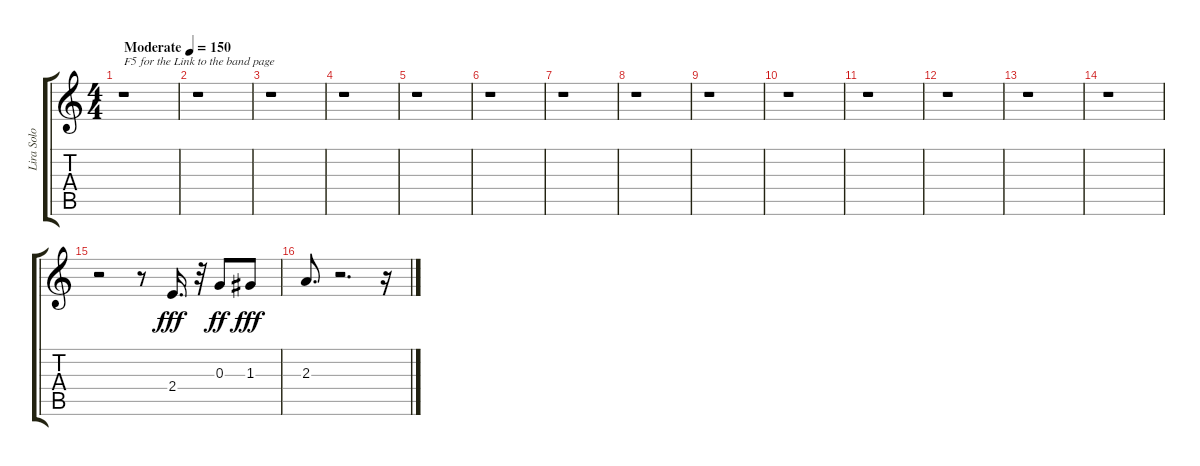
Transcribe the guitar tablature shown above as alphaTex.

\track ("Lira Solo" "Lira Solo") {instrument electricguitarmuted}
\staff {score tabs}
\tuning (E4 B3 G3 D3 A2 E2) {hide}
\ts (4 4)
\tempo (150 "Moderate")
\clef g2
\ks c
r.1{txt "F5 for the Link to the band page" dy fff instrument electricguitarmuted} |
r.1 |
r.1 |
r.1 |
r.1 |
r.1 |
r.1 |
r.1 |
r.1 |
r.1 |
r.1 |
r.1 |
r.1 |
r.1 |
r.2 r.8 2.4.16{d} r.32 0.3.8{dy ff} 1.3.8{dy fff} |
2.3.8{d} r.2{d} r.16
